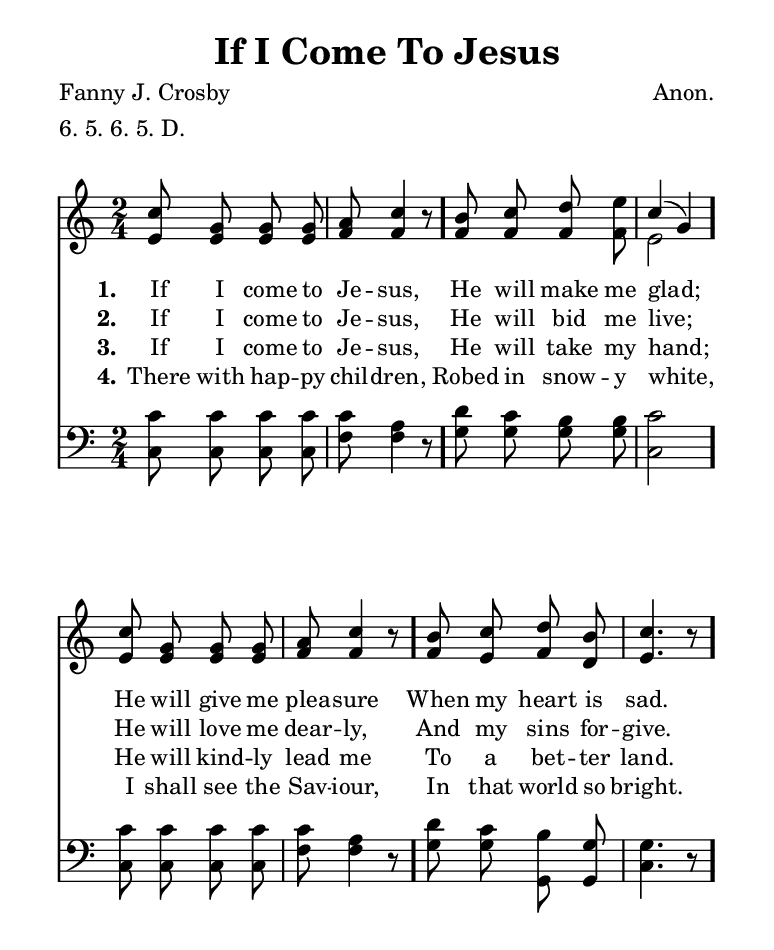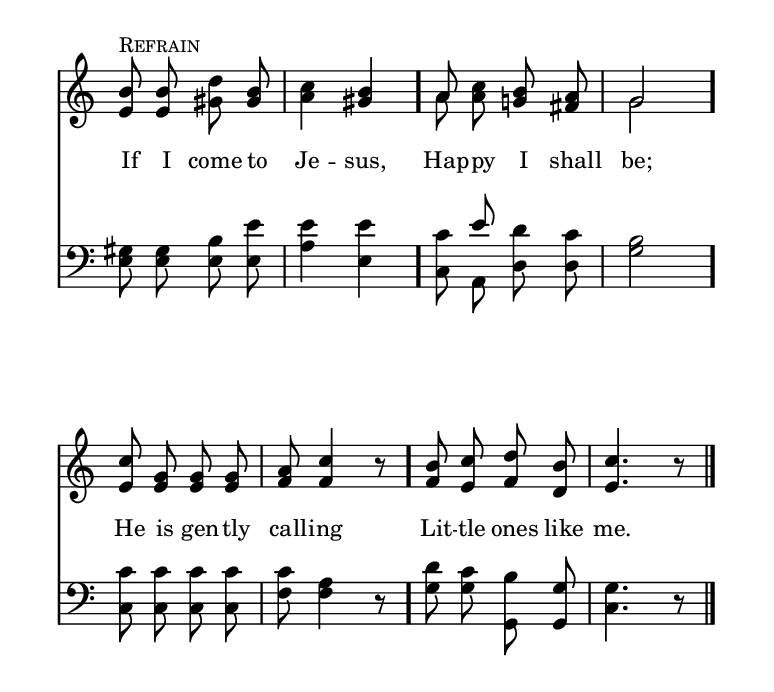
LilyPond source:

\include "common/global.ily"
\paper {
  \include "common/paper.ily"
  ragged-bottom = ##t
  page-count = #(cond (is-eogsized 2) (#t #f))
  system-system-spacing.padding = 11
}

\header{
  hymnnumber = "337"
  title = "If I Come To Jesus"
  tunename = ""
  meter = "6. 5. 6. 5. D."
  poet = "Fanny J. Crosby"
  composer = "Anon."
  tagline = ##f
}

global = {
  \include "common/overrides.ily"
  \override Staff.TimeSignature.style = #'numbered
  \time 2/4
  \override Score.MetronomeMark.transparent = ##t % hide all fermata changes too
  \tempo 4=80
  \key c \major
  \autoBeamOff
}

notesSoprano = {
\global
\relative c'' {

  c8 g g g | a c4 r8 |
  b8 c d e | c4( g) |
  c8 g g g | a c4 r8 |
  b8 c d b | c4. r8 |

  << s^\markup { \small \caps "Refrain" }
  { b8 b d b | c4 b | } >>
  a8 c b a | g2 |
  c8 g g g | a c4 r8 |
  b8 c d b | c4. r8 |

  \bar "|."

}
}

notesAlto = {
\global
\relative e' {

  e8 e e e | f f4 r8 |
  f8 f f f | e2 |
  e8 e e e | f f4 r8 |
  f8 e f d | e4. r8 |

  e8 e gis gis | a4 gis |
  a8 a g! fis | g2 |
  e8 e e e | f f4 r8 |
  f8 e f d | e4. r8 |

}
}

notesTenor = {
\global
\relative a {

  c8 c c c | c a4 r8 |
  d8 c b b | c2 |
  c8 c c c | c a4 r8 |
  d8 c b g | g4. r8 |

  gis8 gis b e | e4 e |
  c8 e d c | b2 |
  c8 c c c | c a4 r8 |
  d8 c b g | g4. r8 |

}
}

notesBass = {
\global
\relative f {

  c8 c c c | f f4 r8 |
  g8 g g g | c,2 |
  c8 c c c | f f4 r8 |
  g8 g g, g | c4. r8 |

  e8 e e e | a4 e |
  c8 a d d | g2 |
  c,8 c c c | f f4 r8 |
  g8 g g, g | c4. r8 |

}
}

Refrain = \lyricmode {

If I come to Je -- sus, \bar "."
Hap -- py I shall be; \bar "."
He is gen -- tly call -- ing \bar "."
Lit -- tle ones like me. \bar "."

}

wordsA = \lyricmode {
\set stanza = "1."

If I come to Je -- sus, \bar "."
He will make me glad; \bar "."
He will give me plea -- sure \bar "."
When my heart is sad. \bar "."

}

wordsB = \lyricmode {
\set stanza = "2."

If I come to Je -- sus,
He will bid me live;
He will love me dear -- ly,
And my sins for -- give.

\Refrain

}

wordsC = \lyricmode {
\set stanza = "3."

If I come to Je -- sus,
He will take my hand;
He will kind -- ly lead me
To a bet -- ter land.

}

wordsD = \lyricmode {
\set stanza = "4."

There with hap -- py chil -- dren,
Robed in snow -- y white,
I shall see the Sav -- iour,
In that world so bright.

}

\score {
  \context ChoirStaff <<
    \context Staff = upper <<
      \set Staff.autoBeaming = ##f
      \set ChoirStaff.systemStartDelimiter = #'SystemStartBar
      \set ChoirStaff.printPartCombineTexts = ##f
      \partcombine #'(2 . 9) \notesSoprano \notesAlto
      \context NullVoice = sopranos { \voiceOne << \notesSoprano >> }
      \context NullVoice = altos { \voiceTwo << \notesAlto >> }
      \context Lyrics = one   \lyricsto sopranos \wordsA
      \context Lyrics = two   \lyricsto sopranos \wordsB
      \context Lyrics = three \lyricsto sopranos \wordsC
      \context Lyrics = four  \lyricsto sopranos \wordsD
    >>
    \context Staff = men <<
      \set Staff.autoBeaming = ##f
      \clef bass
      \set ChoirStaff.printPartCombineTexts = ##f
      \partcombine #'(2 . 9) \notesTenor \notesBass
      \context NullVoice = tenors { \voiceOne << \notesTenor >> }
      \context NullVoice = basses { \voiceTwo << \notesBass >> }
    >>
  >>
  \layout {
    \include "common/layout.ily"
  }
  \midi{
    \include "common/midi.ily"
  }
}

\version "2.19.49"  % necessary for upgrading to future LilyPond versions.

% vi:set et ts=2 sw=2 ai nocindent syntax=lilypond:
